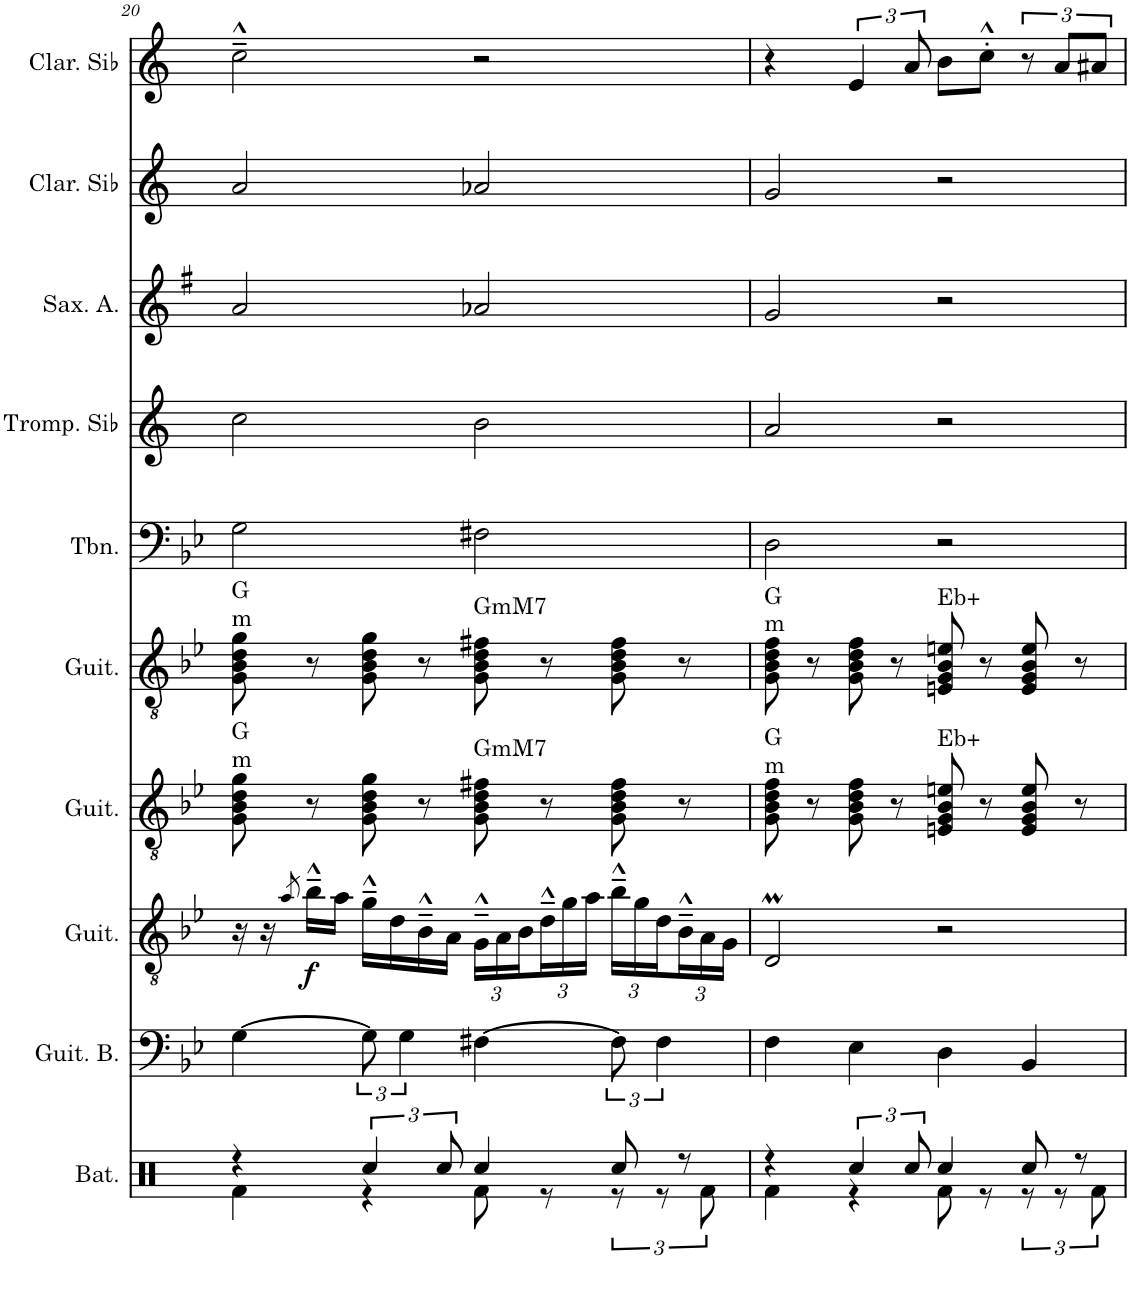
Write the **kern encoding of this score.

**kern	**kern	**kern	**dynam	**kern	**kern	**kern	**kern	**kern	**kern	**kern
*part10	*part9	*part8	*part8	*part7	*part6	*part5	*part4	*part3	*part2	*part1
*staff10	*staff9	*staff8	*staff8	*staff7	*staff6	*staff5	*staff4	*staff3	*staff2	*staff1
*I"Batterie	*I"Guitare Basse	*I"Guitare acoustique	*	*I"Guitare acoustique	*I"Guitare classique	*I"Trombone	*I"Trompette en Sib	*I"Saxophone Alto	*I"Clarinette en Sib	*I"Clarinette en Sib
*I'Bat.	*I'Guit. B.	*I'Guit.	*	*I'Guit.	*I'Guit.	*I'Tbn.	*I'Tromp. Sib	*I'Sax. A.	*I'Clar. Sib	*I'Clar. Sib
!!LO:PB:g=z
*clefX	*clefF4	*clefGv2	*	*clefGv2	*clefGv2	*clefF4	*clefG2	*clefG2	*clefG2	*clefG2
*	*Trd7c12	*	*	*	*	*	*Trd1c2	*Trd5c9	*Trd1c2	*Trd1c2
*k[]	*k[b-e-]	*k[b-e-]	*	*k[b-e-]	*k[b-e-]	*k[b-e-]	*k[]	*k[f#]	*k[]	*k[]
*M4/4	*M4/4	*M4/4	*	*M4/4	*M4/4	*M4/4	*M4/4	*M4/4	*M4/4	*M4/4
=20	=20	=20	=20	=20	=20	=20	=20	=20	=20	=20
*^	*	*	*	*	*	*	*	*	*	*
!	!	!	!	!	!	!LO:TX:a:t=G	!	!	!	!	!
!	!	!	!	!	!	!LO:TX:a:t=m	!	!	!	!	!
!	!	!	!	!	!LO:TX:a:t=G	!	!	!	!	!	!
!	!	!	!	!	!LO:TX:a:t=m	!	!	!	!	!	!
4r	4Rf\	[4G\	16r	.	8G\ 8B-\ 8d\ 8g\	8G\ 8B-\ 8d\ 8g\	2G\	2cc\	2a/	2a/	2cc~^^\
.	.	.	16r	.	.	.	.	.	.	.	.
.	.	.	8qa/	.	.	.	.	.	.	.	.
!	!	!	!	!LO:DY:b	!	!	!	!	!	!	!
.	.	.	16b-~^^\LL	f	8r	8r	.	.	.	.	.
.	.	.	16a\JJ	.	.	.	.	.	.	.	.
6Rcc/	4r	12G\]	16g~^^\LL	.	8G\ 8B-\ 8d\ 8g\	8G\ 8B-\ 8d\ 8g\	.	.	.	.	.
.	.	.	16d\	.	.	.	.	.	.	.	.
.	.	6G\	.	.	.	.	.	.	.	.	.
.	.	.	16B-~^^\	.	8r	8r	.	.	.	.	.
12Rcc/	.	.	.	.	.	.	.	.	.	.	.
.	.	.	16A\JJ	.	.	.	.	.	.	.	.
*	*	*	*Xbrackettup	*	*	*	*	*	*	*	*
!	!	!	!	!	!	!LO:TX:a:t=GmM7	!	!	!	!	!
!	!	!	!	!	!LO:TX:a:t=GmM7	!	!	!	!	!	!
4Rcc/	8Rf\	[4F#X\	24G~^^\LL	.	8G\ 8B-\ 8d\ 8f#X\	8G\ 8B-\ 8d\ 8f#X\	2F#X\	2b\	2a-X/	2a-X/	2r
.	.	.	24A\	.	.	.	.	.	.	.	.
.	.	.	24B-\	.	.	.	.	.	.	.	.
.	8r	.	24d~^^\	.	8r	8r	.	.	.	.	.
.	.	.	24g\	.	.	.	.	.	.	.	.
.	.	.	24a\JJ	.	.	.	.	.	.	.	.
8Rcc/	12r	12F#\]	24b-~^^\LL	.	8G\ 8B-\ 8d\ 8f#\	8G\ 8B-\ 8d\ 8f#\	.	.	.	.	.
.	.	.	24g\	.	.	.	.	.	.	.	.
.	12r	6F#\	24d\	.	.	.	.	.	.	.	.
8r	.	.	24B-~^^\	.	8r	8r	.	.	.	.	.
.	12Rf\	.	24A\	.	.	.	.	.	.	.	.
.	.	.	24G\JJ	.	.	.	.	.	.	.	.
=21	=21	=21	=21	=21	=21	=21	=21	=21	=21	=21	=21
!	!	!	!	!	!	!LO:TX:a:t=G	!	!	!	!	!
!	!	!	!	!	!	!LO:TX:a:t=m	!	!	!	!	!
!	!	!	!	!	!LO:TX:a:t=G	!	!	!	!	!	!
!	!	!	!	!	!LO:TX:a:t=m	!	!	!	!	!	!
4r	4Rf\	4F\	2Dm/	.	8G\ 8B-\ 8d\ 8f\	8G\ 8B-\ 8d\ 8f\	2D\	2a/	2g/	2g/	4r
.	.	.	.	.	8r	8r	.	.	.	.	.
6Rcc/	4r	4E-\	.	.	8G\ 8B-\ 8d\ 8f\	8G\ 8B-\ 8d\ 8f\	.	.	.	.	6e/
.	.	.	.	.	8r	8r	.	.	.	.	.
12Rcc/	.	.	.	.	.	.	.	.	.	.	12a/
!	!	!	!	!	!	!LO:TX:a:t=Eb+	!	!	!	!	!
!	!	!	!	!	!LO:TX:a:t=Eb+	!	!	!	!	!	!
4Rcc/	8Rf\	4D\	2r	.	8En/ 8G/ 8B-/ 8en/	8En/ 8G/ 8B-/ 8en/	2r	2r	2r	2r	8b\L
.	8r	.	.	.	8r	8r	.	.	.	.	8cc'^^\J
8Rcc/	12r	4BB-/	.	.	8E/ 8G/ 8B-/ 8e/	8E/ 8G/ 8B-/ 8e/	.	.	.	.	12r
.	12r	.	.	.	.	.	.	.	.	.	12a/L
8r	.	.	.	.	8r	8r	.	.	.	.	.
.	12Rf\	.	.	.	.	.	.	.	.	.	12a#X/J
*v	*v	*	*	*	*	*	*	*	*	*	*
=	=	=	=	=	=	=	=	=	=	=
*-	*-	*-	*-	*-	*-	*-	*-	*-	*-	*-
